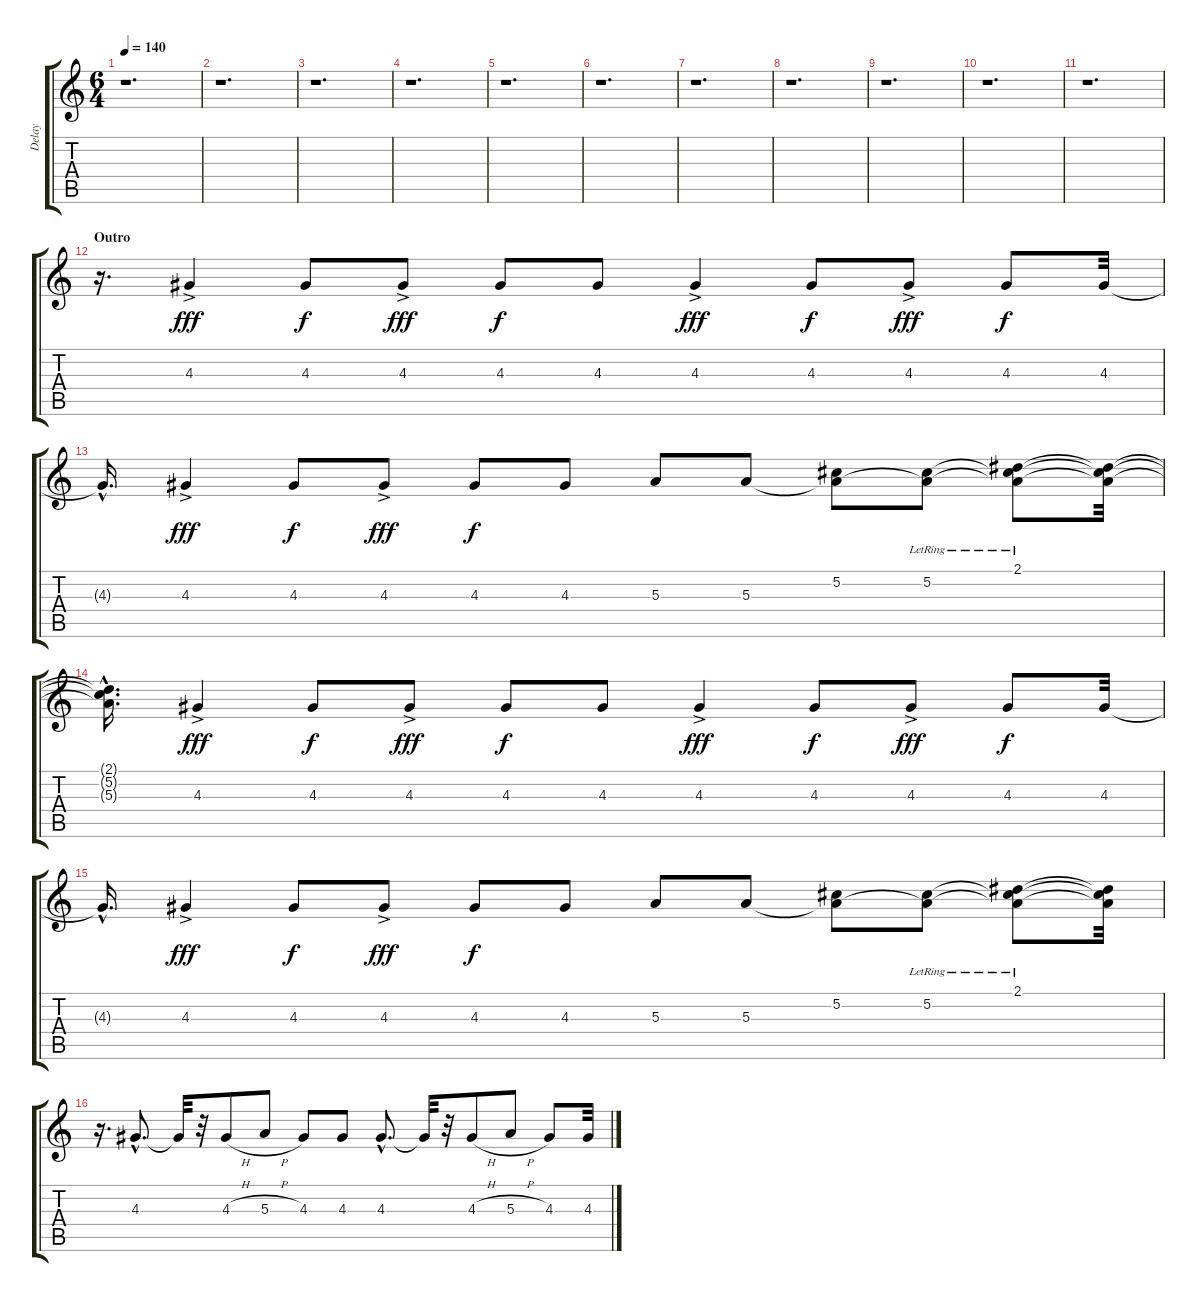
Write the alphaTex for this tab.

\track ("Delay" "Delay") {instrument electricguitarjazz}
\staff {score tabs}
\tuning (Db4 Ab3 E3 B2 Gb2 B1) {hide}
\ts (6 4)
\tempo 140
\clef g2
\ks c
r.1{d dy f} |
r.1{d} |
r.1{d} |
r.1{d} |
r.1{d} |
r.1{d} |
r.1{d} |
r.1{d} |
r.1{d} |
r.1{d} |
r.1{d} |
\section ("" "Outro")
r.16{d} 4.3{ac}.4{dy fff} 4.3.8{dy f} 4.3{ac}.8{dy fff} 4.3.8{dy f} 4.3.8 4.3{ac}.4{dy fff} 4.3.8{dy f} 4.3{ac}.8{dy fff} 4.3.8{dy f} 4.3.32 |
4.3{hac t}.16{d} 4.3{ac}.4{dy fff} 4.3.8{dy f} 4.3{ac}.8{dy fff} 4.3.8{dy f} 4.3.8 5.3.8 5.3.8 (5.2 5.3{t}).8 (5.2{lr} 5.3{t}).8 (2.1{lr} 5.2{t} 5.3{t}).8 (2.1{t} 5.2{t} 5.3{t}).32 |
(2.1{hac t} 5.2{hac t} 5.3{hac t}).16{d} 4.3{ac}.4{dy fff} 4.3.8{dy f} 4.3{ac}.8{dy fff} 4.3.8{dy f} 4.3.8 4.3{ac}.4{dy fff} 4.3.8{dy f} 4.3{ac}.8{dy fff} 4.3.8{dy f} 4.3.32 |
4.3{hac t}.16{d} 4.3{ac}.4{dy fff} 4.3.8{dy f} 4.3{ac}.8{dy fff} 4.3.8{dy f} 4.3.8 5.3.8 5.3.8 (5.2 5.3{t}).8 (5.2{lr} 5.3{t}).8 (2.1{lr} 5.2{t} 5.3{t}).8 (2.1{t} 5.2{t} 5.3{t}).32 |
r.16{d volume 0} 4.3{hac}.8{d} 4.3{t}.32 r.32 4.3{h}.8 5.3{h}.8 4.3.8 4.3.8 4.3{hac}.8{d} 4.3{t}.32 r.32 4.3{h}.8 5.3{h}.8 4.3.8 4.3.32
